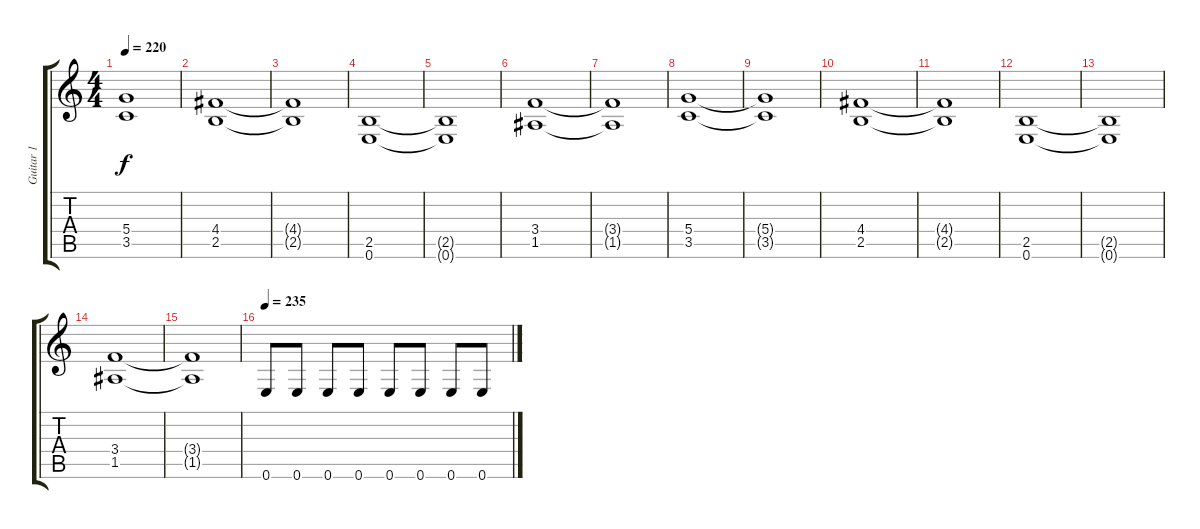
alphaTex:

\track ("Guitar 1" "Guitar 1") {instrument distortionguitar}
\staff {score tabs}
\tuning (E4 B3 G3 D3 A2 E2) {hide}
\ts (4 4)
\tempo 220
\clef g2
\ks c
(5.4{t} 3.5{t}).1{dy f} |
(4.4 2.5).1 |
(4.4{t} 2.5{t}).1 |
(2.5 0.6).1 |
(2.5{t} 0.6{t}).1 |
(3.4 1.5).1 |
(3.4{t} 1.5{t}).1 |
(5.4 3.5).1 |
(5.4{t} 3.5{t}).1 |
(4.4 2.5).1 |
(4.4{t} 2.5{t}).1 |
(2.5 0.6).1 |
(2.5{t} 0.6{t}).1 |
(3.4 1.5).1 |
(3.4{t} 1.5{t}).1 |
\tempo 235
0.6.8 0.6.8 0.6.8 0.6.8 0.6.8 0.6.8 0.6.8 0.6.8
